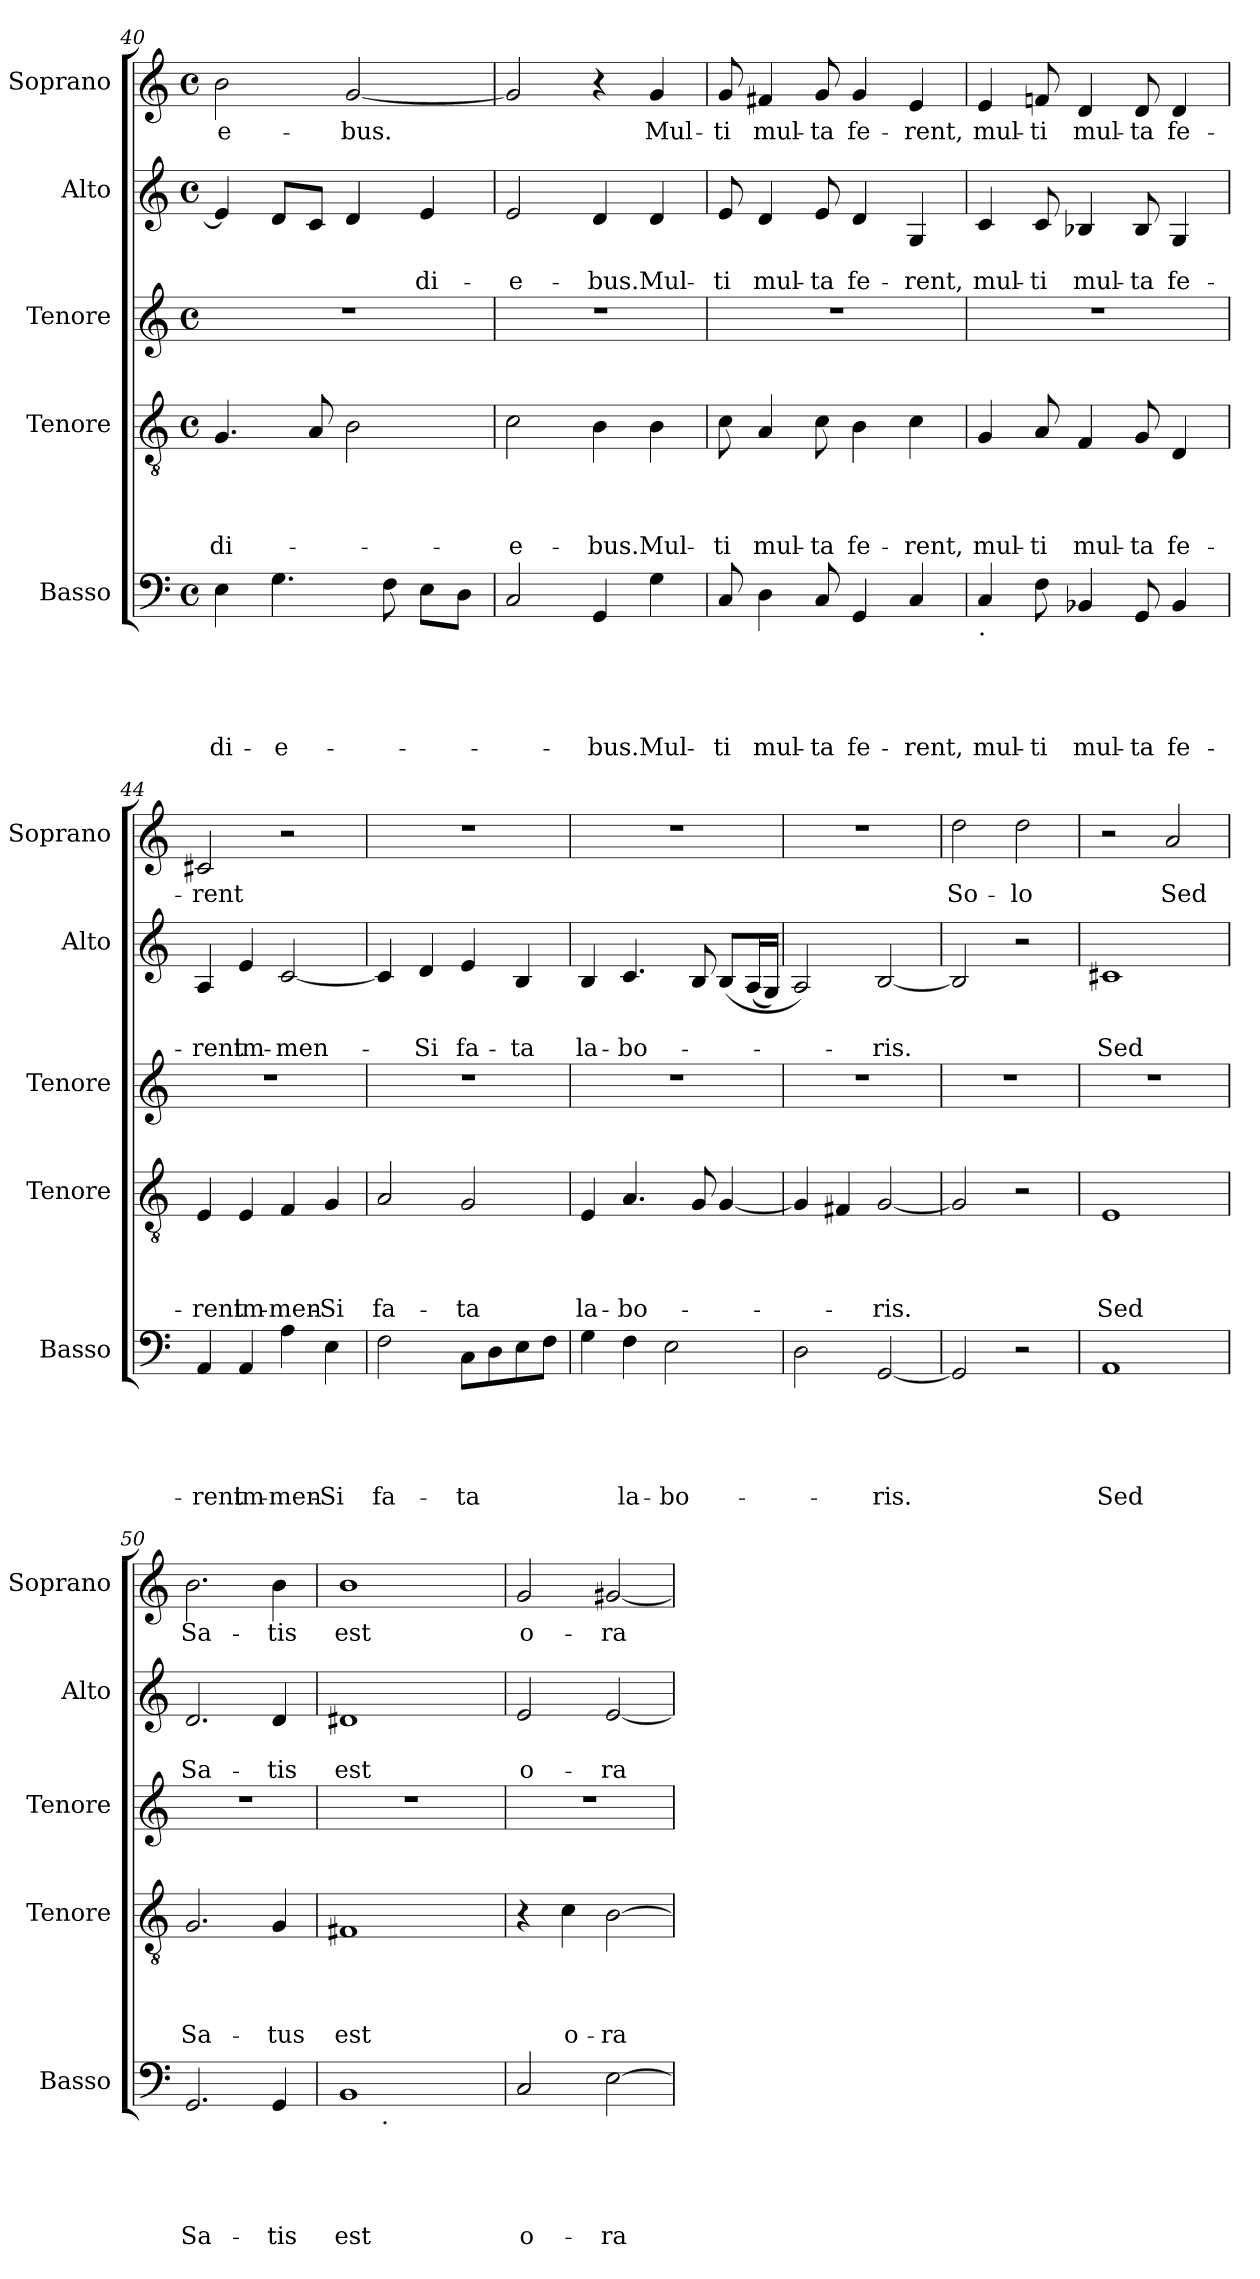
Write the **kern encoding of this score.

**kern	**text	**text	**text	**text	**text	**kern	**text	**text	**text	**text	**kern	**kern	**text	**text	**kern	**text
*part5	*part5	*part5	*part5	*part5	*part5	*part4	*part4	*part4	*part4	*part4	*part3	*part2	*part2	*part2	*part1	*part1
*staff5	*staff5	*staff5	*staff5	*staff5	*staff5	*staff4	*staff4	*staff4	*staff4	*staff4	*staff3	*staff2	*staff2	*staff2	*staff1	*staff1
*I"Basso	*	*	*	*	*	*I"Tenore	*	*	*	*	*I"Tenore	*I"Alto	*	*	*I"Soprano	*
*I'Basso	*	*	*	*	*	*I'Tenore	*	*	*	*	*I'Tenore	*I'Alto	*	*	*I'Soprano	*
*clefF4	*	*	*	*	*	*clefGv2	*	*	*	*	*clefG2	*clefG2	*	*	*clefG2	*
*k[]	*	*	*	*	*	*k[]	*	*	*	*	*k[]	*k[]	*	*	*k[]	*
*C:	*	*	*	*	*	*C:	*	*	*	*	*C:	*C:	*	*	*C:	*
*M4/4	*	*	*	*	*	*M4/4	*	*	*	*	*M4/4	*M4/4	*	*	*M4/4	*
*met(c)	*	*	*	*	*	*met(c)	*	*	*	*	*met(c)	*met(c)	*	*	*met(c)	*
=40	=40	=40	=40	=40	=40	=40	=40	=40	=40	=40	=40	=40	=40	=40	=40	=40
!	!	!	!	!	!LO:LY:b	!	!	!	!	!LO:LY:b	!	!	!	!	!	!LO:LY:b
4E\	.	.	.	.	di-	4.G/	.	.	.	di-	1r	4e/]	.	.	2b\	-e-
!	!	!	!	!	!LO:LY:b	!	!	!	!	!	!	!	!	!	!	!
4.G\	.	.	.	.	-e-	.	.	.	.	.	.	8d/L	.	.	.	.
.	.	.	.	.	.	8A/	.	.	.	.	.	8c/J	.	.	.	.
!	!	!	!	!	!	!	!	!	!	!	!	!	!	!	!	!LO:LY:b
.	.	.	.	.	.	2B\	.	.	.	.	.	4d/	.	.	[<2g/	-bus.
8F\	.	.	.	.	.	.	.	.	.	.	.	.	.	.	.	.
!	!	!	!	!	!	!	!	!	!	!	!	!	!	!LO:LY:b	!	!
8E\L	.	.	.	.	.	.	.	.	.	.	.	4e/	.	di-	.	.
8D\J	.	.	.	.	.	.	.	.	.	.	.	.	.	.	.	.
=41	=41	=41	=41	=41	=41	=41	=41	=41	=41	=41	=41	=41	=41	=41	=41	=41
!	!	!	!	!	!	!	!	!	!	!LO:LY:b	!	!	!	!LO:LY:b	!	!
2C/	.	.	.	.	.	2c\	.	.	.	-e-	1r	2e/	.	-e-	2g/]	.
!	!	!	!	!	!LO:LY:b	!	!	!	!	!LO:LY:b	!	!	!	!LO:LY:b	!	!
4GG/	.	.	.	.	-bus.Mul-	4B\	.	.	.	-bus.Mul-	.	4d/	.	-bus.Mul-	4r	.
!	!	!	!	!	!	!	!	!	!	!	!	!	!	!	!	!LO:LY:b
4G\	.	.	.	.	.	4B\	.	.	.	.	.	4d/	.	.	4g/	Mul-
=42	=42	=42	=42	=42	=42	=42	=42	=42	=42	=42	=42	=42	=42	=42	=42	=42
!	!	!	!	!	!LO:LY:b	!	!	!	!	!LO:LY:b	!	!	!	!LO:LY:b	!	!LO:LY:b
8C/	.	.	.	.	-ti	8c\	.	.	.	-ti	1r	8e/	.	-ti	8g/	-ti
!	!	!	!	!	!LO:LY:b	!	!	!	!	!LO:LY:b	!	!	!	!LO:LY:b	!	!LO:LY:b
4D\	.	.	.	.	mul-	4A/	.	.	.	mul-	.	4d/	.	mul-	4f#X/	mul-
!	!	!	!	!	!LO:LY:b	!	!	!	!	!LO:LY:b	!	!	!	!LO:LY:b	!	!LO:LY:b
8C/	.	.	.	.	-ta	8c\	.	.	.	-ta	.	8e/	.	-ta	8g/	-ta
!	!	!	!	!	!LO:LY:b	!	!	!	!	!LO:LY:b	!	!	!	!LO:LY:b	!	!LO:LY:b
4GG/	.	.	.	.	fe-	4B\	.	.	.	fe-	.	4d/	.	fe-	4g/	fe-
!	!	!	!	!	!LO:LY:b	!	!	!	!	!LO:LY:b	!	!	!	!LO:LY:b	!	!LO:LY:b
4C/	.	.	.	.	-rent,	4c\	.	.	.	-rent,	.	4G/	.	-rent,	4e/	-rent,
!!LO:LB:g=z
=43	=43	=43	=43	=43	=43	=43	=43	=43	=43	=43	=43	=43	=43	=43	=43	=43
!LO:TX:b:t=.	!	!	!	!	!	!	!	!	!	!	!	!	!	!	!	!
!	!	!	!	!	!LO:LY:b	!	!	!	!	!LO:LY:b	!	!	!	!LO:LY:b	!	!LO:LY:b
4C/	.	.	.	.	mul-	4G/	.	.	.	mul-	1r	4c/	.	mul-	4e/	mul-
!	!	!	!	!	!LO:LY:b	!	!	!	!	!LO:LY:b	!	!	!	!LO:LY:b	!	!LO:LY:b
8F\	.	.	.	.	-ti	8A/	.	.	.	-ti	.	8c/	.	-ti	8fn/	-ti
!	!	!	!	!	!LO:LY:b	!	!	!	!	!LO:LY:b	!	!	!	!LO:LY:b	!	!LO:LY:b
4BB-X/	.	.	.	.	mul-	4F/	.	.	.	mul-	.	4B-X/	.	mul-	4d/	mul-
!	!	!	!	!	!LO:LY:b	!	!	!	!	!LO:LY:b	!	!	!	!LO:LY:b	!	!LO:LY:b
8GG/	.	.	.	.	-ta	8G/	.	.	.	-ta	.	8B-/	.	-ta	8d/	-ta
!	!	!	!	!	!LO:LY:b	!	!	!	!	!LO:LY:b	!	!	!	!LO:LY:b	!	!LO:LY:b
4BB-/	.	.	.	.	fe-	4D/	.	.	.	fe-	.	4G/	.	fe-	4d/	fe-
=44	=44	=44	=44	=44	=44	=44	=44	=44	=44	=44	=44	=44	=44	=44	=44	=44
!	!	!	!	!	!LO:LY:b	!	!	!	!	!LO:LY:b	!	!	!	!LO:LY:b	!	!LO:LY:b
4AA/	.	.	.	.	-rent	4E/	.	.	.	-rent	1r	4A/	.	-rent	2c#X/	-rent
!	!	!	!	!	!LO:LY:b	!	!	!	!	!LO:LY:b	!	!	!	!LO:LY:b	!	!
4AA/	.	.	.	.	im-	4E/	.	.	.	im-	.	4e/	.	im-	.	.
!	!	!	!	!	!LO:LY:b	!	!	!	!	!LO:LY:b	!	!	!	!LO:LY:b	!	!
4A\	.	.	.	.	-men-	4F/	.	.	.	-men-	.	[<2c/	.	-men-	2r	.
!	!	!	!	!	!LO:LY:b:rj	!	!	!	!	!LO:LY:b	!	!	!	!	!	!
4E\	.	.	.	.	-Si	4G/	.	.	.	-Si	.	.	.	.	.	.
=45	=45	=45	=45	=45	=45	=45	=45	=45	=45	=45	=45	=45	=45	=45	=45	=45
!	!	!	!	!	!LO:LY:b:rj	!	!	!	!	!LO:LY:b	!	!	!	!	!	!
2F\	.	.	.	.	fa-	2A/	.	.	.	fa-	1r	4c/]	.	.	1r	.
!	!	!	!	!	!	!	!	!	!	!	!	!	!	!LO:LY:b	!	!
.	.	.	.	.	.	.	.	.	.	.	.	4d/	.	-Si	.	.
!	!	!	!	!	!LO:LY:b	!	!	!	!	!LO:LY:b	!	!	!	!LO:LY:b	!	!
8C\L	.	.	.	.	-ta	2G/	.	.	.	-ta	.	4e/	.	fa-	.	.
8D\	.	.	.	.	.	.	.	.	.	.	.	.	.	.	.	.
!	!	!	!	!	!	!	!	!	!	!	!	!	!	!LO:LY:b	!	!
8E\	.	.	.	.	.	.	.	.	.	.	.	4B/	.	-ta	.	.
8F\J	.	.	.	.	.	.	.	.	.	.	.	.	.	.	.	.
=46	=46	=46	=46	=46	=46	=46	=46	=46	=46	=46	=46	=46	=46	=46	=46	=46
!	!	!	!	!	!	!	!	!	!	!LO:LY:b	!	!	!	!LO:LY:b	!	!
4G\	.	.	.	.	.	4E/	.	.	.	la-	1r	4B/	.	la-	1r	.
!	!	!	!	!	!LO:LY:b:rj	!	!	!	!	!LO:LY:b	!	!	!	!LO:LY:b	!	!
4F\	.	.	.	.	la-	4.A/	.	.	.	-bo-	.	4.c/	.	-bo-	.	.
!	!	!	!	!	!LO:LY:b	!	!	!	!	!	!	!	!	!	!	!
2E\	.	.	.	.	-bo-	.	.	.	.	.	.	.	.	.	.	.
.	.	.	.	.	.	8G/	.	.	.	.	.	8B/	.	.	.	.
.	.	.	.	.	.	[<4G/	.	.	.	.	.	(>8B/L	.	.	.	.
.	.	.	.	.	.	.	.	.	.	.	.	(>16A/L	.	.	.	.
.	.	.	.	.	.	.	.	.	.	.	.	16G/JJ)	.	.	.	.
=47	=47	=47	=47	=47	=47	=47	=47	=47	=47	=47	=47	=47	=47	=47	=47	=47
2D\	.	.	.	.	.	4G/]	.	.	.	.	1r	2A/)	.	.	1r	.
.	.	.	.	.	.	4F#X/	.	.	.	.	.	.	.	.	.	.
!	!	!	!	!	!LO:LY:b	!	!	!	!	!LO:LY:b	!	!	!	!LO:LY:b	!	!
[<2GG/	.	.	.	.	-ris.	[<2G/	.	.	.	-ris.	.	[<2B/	.	-ris.	.	.
=48	=48	=48	=48	=48	=48	=48	=48	=48	=48	=48	=48	=48	=48	=48	=48	=48
!	!	!	!	!	!	!	!	!	!	!	!	!	!	!	!	!LO:LY:b
2GG/]	.	.	.	.	.	2G/]	.	.	.	.	1r	2B/]	.	.	2dd\	So-
!	!	!	!	!	!	!	!	!	!	!	!	!	!	!	!	!LO:LY:b
2r	.	.	.	.	.	2r	.	.	.	.	.	2r	.	.	2dd\	-lo
=49	=49	=49	=49	=49	=49	=49	=49	=49	=49	=49	=49	=49	=49	=49	=49	=49
!	!	!	!	!	!LO:LY:b	!	!	!	!	!LO:LY:b	!	!	!	!LO:LY:b	!	!
1AA	.	.	.	.	Sed	1E	.	.	.	Sed	1r	1c#X	.	Sed	2r	.
!	!	!	!	!	!	!	!	!	!	!	!	!	!	!	!	!LO:LY:b
.	.	.	.	.	.	.	.	.	.	.	.	.	.	.	2a/	Sed
=50	=50	=50	=50	=50	=50	=50	=50	=50	=50	=50	=50	=50	=50	=50	=50	=50
!	!	!	!	!	!LO:LY:b	!	!	!	!	!LO:LY:b	!	!	!	!LO:LY:b	!	!LO:LY:b
2.GG/	.	.	.	.	Sa-	2.G/	.	.	.	Sa-	1r	2.d/	.	Sa-	2.b\	Sa-
!	!	!	!	!	!LO:LY:b	!	!	!	!	!LO:LY:b	!	!	!	!LO:LY:b	!	!LO:LY:b
4GG/	.	.	.	.	-tis	4G/	.	.	.	-tus	.	4d/	.	-tis	4b\	-tis
!!LO:LB:g=z
=51	=51	=51	=51	=51	=51	=51	=51	=51	=51	=51	=51	=51	=51	=51	=51	=51
!	!	!	!	!	!LO:LY:b	!	!	!	!	!LO:LY:b	!	!	!	!LO:LY:b	!	!LO:LY:b
*^	*	*	*	*	*	*	*	*	*	*	*	*	*	*	*	*
1BB	8..ryy	.	.	.	.	est	1F#X	.	.	.	est	1r	1d#X	.	est	1b	est
!	!LO:TX:b:t=.	!	!	!	!	!	!	!	!	!	!	!	!	!	!	!	!
.	2ryy	.	.	.	.	.	.	.	.	.	.	.	.	.	.	.	.
.	4ryy	.	.	.	.	.	.	.	.	.	.	.	.	.	.	.	.
.	32ryy	.	.	.	.	.	.	.	.	.	.	.	.	.	.	.	.
=52	=52	=52	=52	=52	=52	=52	=52	=52	=52	=52	=52	=52	=52	=52	=52	=52	=52
!	!	!	!	!	!	!LO:LY:b	!	!	!	!	!	!	!	!	!LO:LY:b	!	!LO:LY:b
*v	*v	*	*	*	*	*	*	*	*	*	*	*	*	*	*	*	*
2C/	.	.	.	.	o-	4r	.	.	.	.	1r	2e/	.	o-	2g/	o-
!	!	!	!	!	!	!	!	!	!	!LO:LY:b	!	!	!	!	!	!
.	.	.	.	.	.	4c\	.	.	.	o-	.	.	.	.	.	.
!	!	!	!	!	!LO:LY:b	!	!	!	!	!LO:LY:b	!	!	!	!LO:LY:b	!	!LO:LY:b
[>2E\	.	.	.	.	-ra-	[>2B\	.	.	.	-ra-	.	[<2e/	.	-ra-	[<2g#X/	-ra-
=	=	=	=	=	=	=	=	=	=	=	=	=	=	=	=	=
*-	*-	*-	*-	*-	*-	*-	*-	*-	*-	*-	*-	*-	*-	*-	*-	*-
